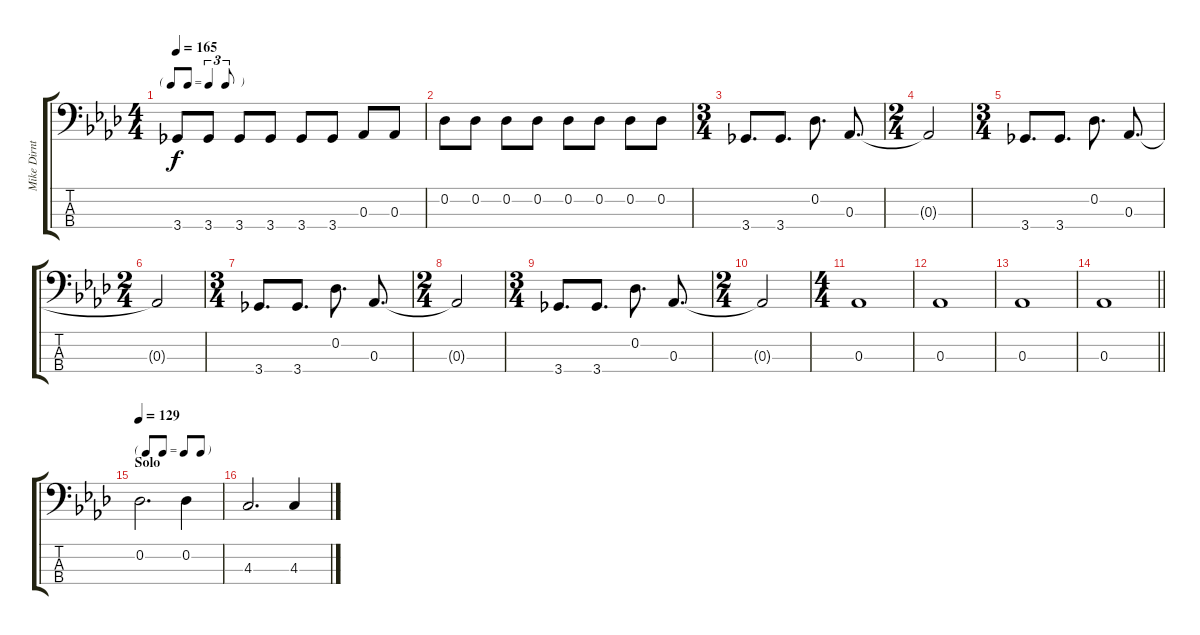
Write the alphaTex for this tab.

\track ("Mike Dirnt (Bass)" "Mike Dirnt") {instrument electricbasspick}
\staff {score tabs}
\tuning (Gb2 Db2 Ab1 Eb1) {hide}
\ts (4 4)
\tf triplet8th
\tempo 165
\clef f4
\ks ab
3.4.8{dy f} 3.4.8 3.4.8 3.4.8 3.4.8 3.4.8 0.3.8 0.3.8 |
0.2.8 0.2.8 0.2.8 0.2.8 0.2.8 0.2.8 0.2.8 0.2.8 |
\ts (3 4)
3.4.8{d} 3.4.8{d} 0.2.8{d} 0.3.8{d} |
\ts (2 4)
0.3{t}.2 |
\ts (3 4)
3.4.8{d} 3.4.8{d} 0.2.8{d} 0.3.8{d} |
\ts (2 4)
0.3{t}.2 |
\ts (3 4)
3.4.8{d} 3.4.8{d} 0.2.8{d} 0.3.8{d} |
\ts (2 4)
0.3{t}.2 |
\ts (3 4)
3.4.8{d} 3.4.8{d} 0.2.8{d} 0.3.8{d} |
\ts (2 4)
0.3{t}.2 |
\ts (4 4)
0.3.1 |
0.3.1 |
0.3.1 |
\barLineRight lightlight
0.3.1 |
\tf none
\section ("" "Solo")
\tempo 129
0.2.2{d} 0.2.4 |
4.3.2{d} 4.3.4
